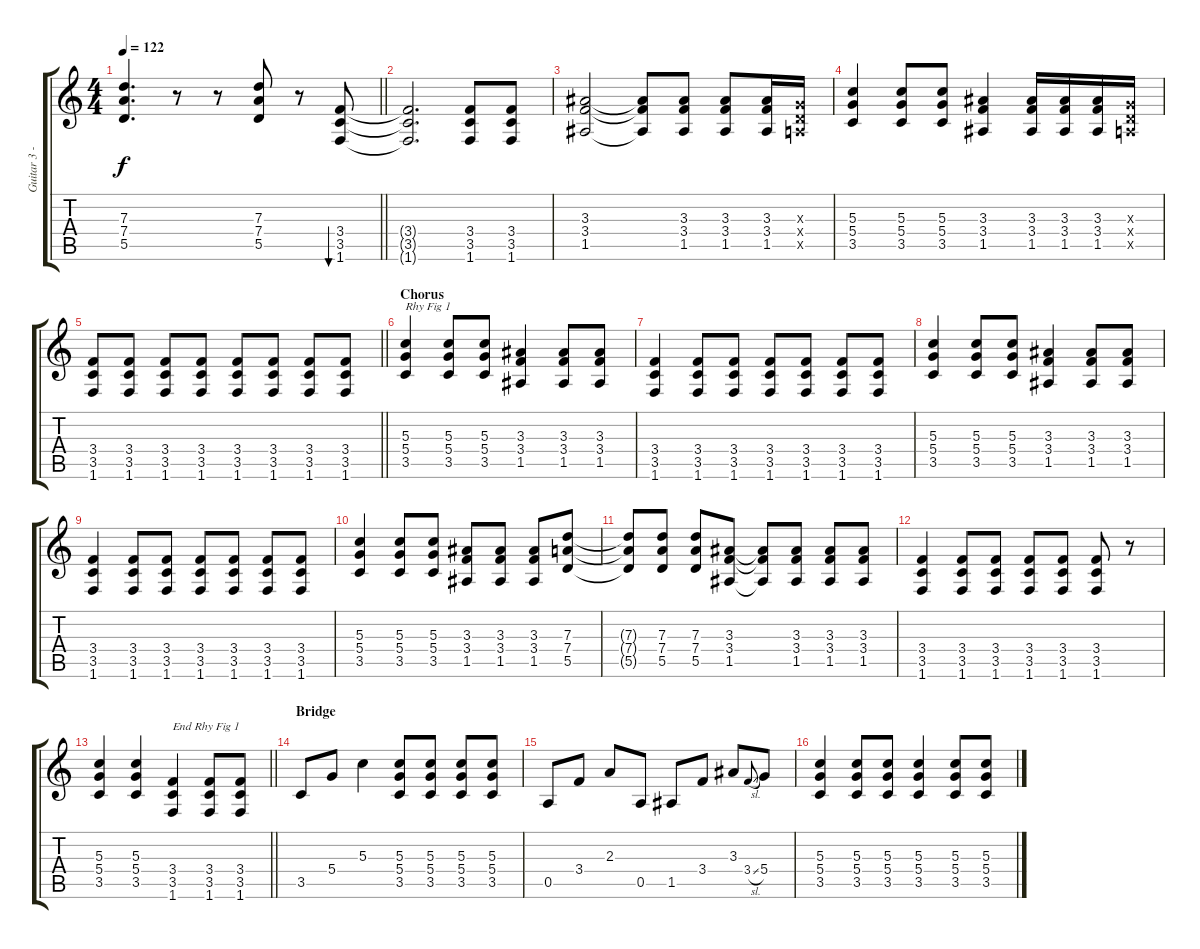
\track ("Guitar 3 - Acoustic Guitar" "Guitar 3 -") {instrument acousticguitarsteel}
\staff {score tabs}
\tuning (E4 B3 G3 D3 A2 E2) {hide}
\ts (4 4)
\tempo 122
\clef g2
\barLineRight lightlight
\ks c
(7.3 7.4 5.5).4{d dy f} r.8 r.8 (7.3 7.4 5.5).8 r.8 (3.4 3.5 1.6).8{bu 60} |
(3.4{t} 3.5{t} 1.6{t}).2{d} (3.4 3.5 1.6).8 (3.4 3.5 1.6).8 |
(3.3 3.4 1.5).2 (3.3{t} 3.4{t} 1.5{t}).8 (3.3 3.4 1.5).8 (3.3 3.4 1.5).8 (3.3 3.4 1.5).16 (0.3{x} 0.4{x} 0.5{x}).16 |
(5.3 5.4 3.5).4 (5.3 5.4 3.5).8 (5.3 5.4 3.5).8 (3.3 3.4 1.5).4 (3.3 3.4 1.5).16 (3.3 3.4 1.5).16 (3.3 3.4 1.5).16 (0.3{x} 0.4{x} 0.5{x}).16 |
\barLineRight lightlight
(3.4 3.5 1.6).8 (3.4 3.5 1.6).8 (3.4 3.5 1.6).8 (3.4 3.5 1.6).8 (3.4 3.5 1.6).8 (3.4 3.5 1.6).8 (3.4 3.5 1.6).8 (3.4 3.5 1.6).8 |
\section ("" "Chorus")
(5.3 5.4 3.5).4{txt "Rhy Fig 1"} (5.3 5.4 3.5).8 (5.3 5.4 3.5).8 (3.3 3.4 1.5).4 (3.3 3.4 1.5).8 (3.3 3.4 1.5).8 |
(3.4 3.5 1.6).4 (3.4 3.5 1.6).8 (3.4 3.5 1.6).8 (3.4 3.5 1.6).8 (3.4 3.5 1.6).8 (3.4 3.5 1.6).8 (3.4 3.5 1.6).8 |
(5.3 5.4 3.5).4 (5.3 5.4 3.5).8 (5.3 5.4 3.5).8 (3.3 3.4 1.5).4 (3.3 3.4 1.5).8 (3.3 3.4 1.5).8 |
(3.4 3.5 1.6).4 (3.4 3.5 1.6).8 (3.4 3.5 1.6).8 (3.4 3.5 1.6).8 (3.4 3.5 1.6).8 (3.4 3.5 1.6).8 (3.4 3.5 1.6).8 |
(5.3 5.4 3.5).4 (5.3 5.4 3.5).8 (5.3 5.4 3.5).8 (3.3 3.4 1.5).8 (3.3 3.4 1.5).8 (3.3 3.4 1.5).8 (7.3 7.4 5.5).8 |
(7.3{t} 7.4{t} 5.5{t}).8 (7.3 7.4 5.5).8 (7.3 7.4 5.5).8 (3.3 3.4 1.5).8 (3.3{t} 3.4{t} 1.5{t}).8 (3.3 3.4 1.5).8 (3.3 3.4 1.5).8 (3.3 3.4 1.5).8 |
(3.4 3.5 1.6).4 (3.4 3.5 1.6).8 (3.4 3.5 1.6).8 (3.4 3.5 1.6).8 (3.4 3.5 1.6).8 (3.4 3.5 1.6).8 r.8 |
\barLineRight lightlight
(5.3 5.4 3.5).4 (5.3 5.4 3.5).4 (3.4 3.5 1.6).4{txt "End Rhy Fig 1"} (3.4 3.5 1.6).8 (3.4 3.5 1.6).8 |
\section ("" "Bridge")
3.5.8 5.4.8 5.3.4 (5.3 5.4 3.5).8 (5.3 5.4 3.5).8 (5.3 5.4 3.5).8 (5.3 5.4 3.5).8 |
0.5.8 3.4.8 2.3.8 0.5.8 1.5.8 3.4.8 3.3.8 3.4{sl}.8{gr onbeat} 5.4.8 |
(5.3 5.4 3.5).4 (5.3 5.4 3.5).8 (5.3 5.4 3.5).8 (5.3 5.4 3.5).4 (5.3 5.4 3.5).8 (5.3 5.4 3.5).8
